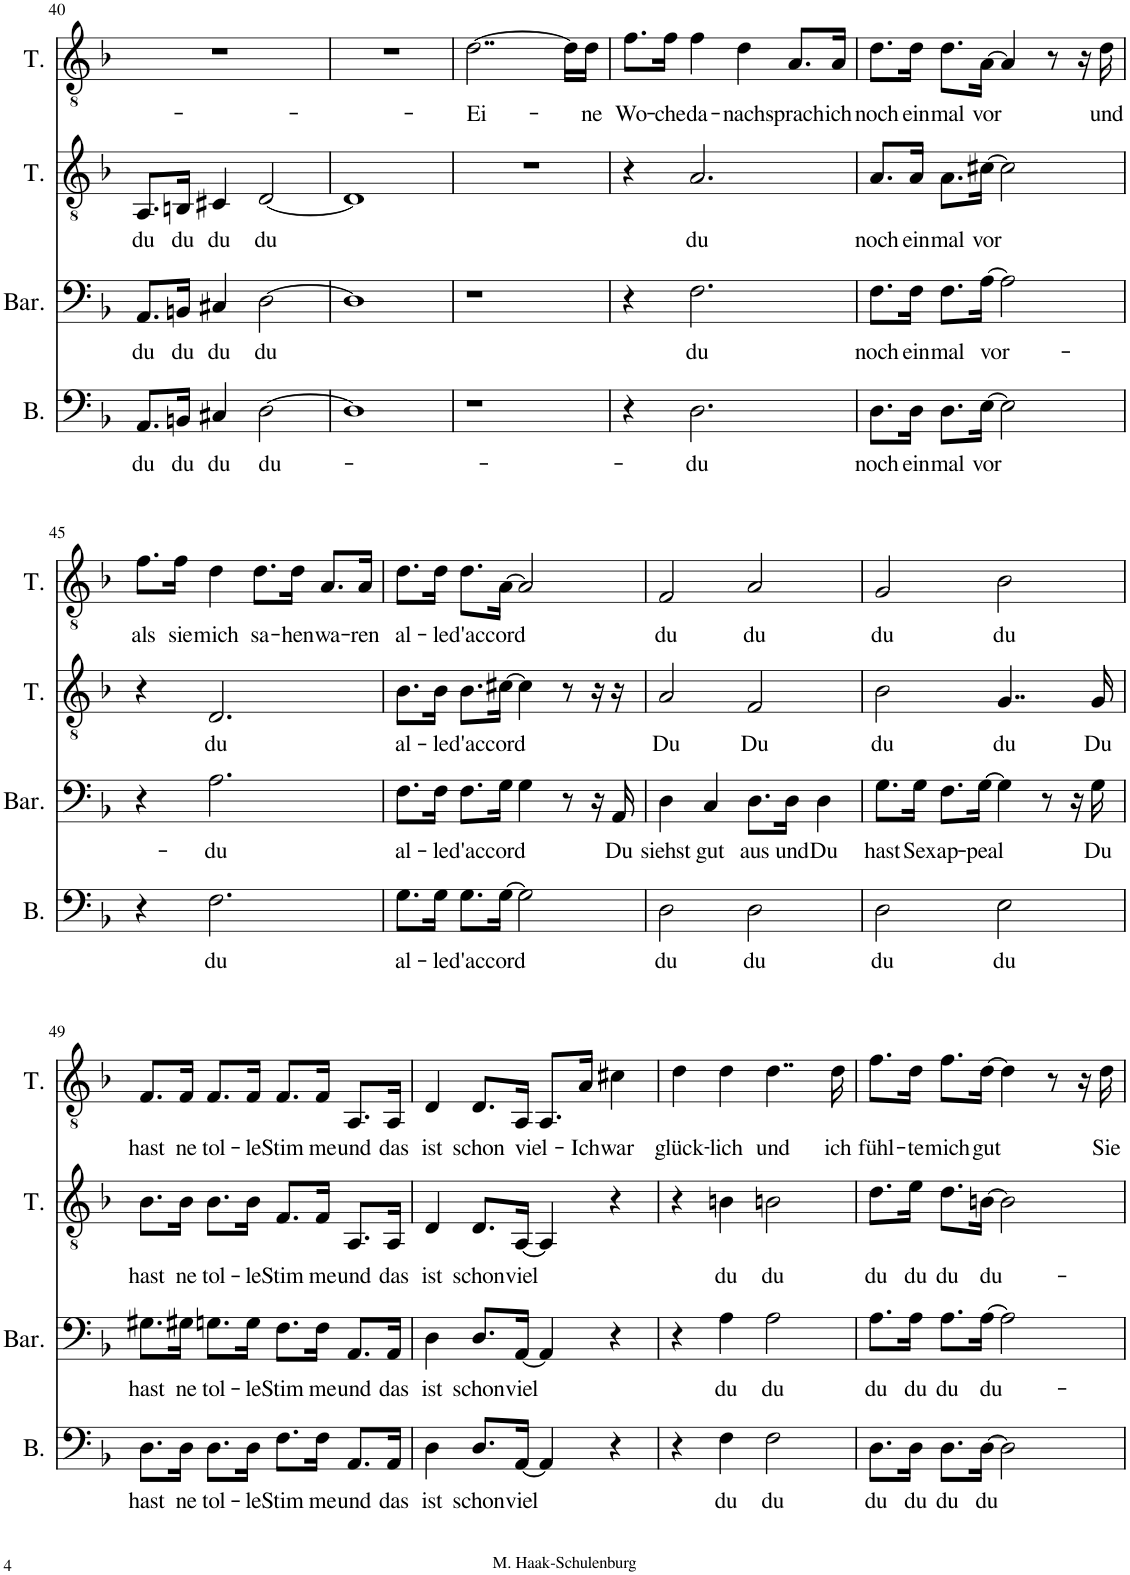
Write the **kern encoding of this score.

**kern	**text	**kern	**text	**kern	**text	**kern	**text
*part4	*part4	*part3	*part3	*part2	*part2	*part1	*part1
*staff4	*staff4	*staff3	*staff3	*staff2	*staff2	*staff1	*staff1
*I"Bass	*	*I"Baritone	*	*I"Tenor	*	*I"Tenor	*
*I'B.	*	*I'Bar.	*	*I'T.	*	*I'T.	*
!!LO:PB:g=z
*clefF4	*	*clefF4	*	*clefGv2	*	*clefGv2	*
*k[b-]	*	*k[b-]	*	*k[b-]	*	*k[b-]	*
*M4/4	*	*M4/4	*	*M4/4	*	*M4/4	*
=40	=40	=40	=40	=40	=40	=40	=40
!	!LO:LY:b	!	!LO:LY:b	!	!LO:LY:b	!	!
8.AA/L	du	8.AA/L	du	8.AA/L	du	1r	.
!	!LO:LY:b	!	!LO:LY:b	!	!LO:LY:b	!	!
16BBn/Jk	du	16BBn/Jk	du	16BBn/Jk	du	.	.
!	!LO:LY:b	!	!LO:LY:b	!	!LO:LY:b	!	!
4C#X/	du	4C#X/	du	4C#X/	du	.	.
!	!LO:LY:b	!	!LO:LY:b	!	!LO:LY:b	!	!
[2D\	du-	[2D\	du	[2D/	du	.	.
=41	=41	=41	=41	=41	=41	=41	=41
1D]	.	1D]	.	1D]	.	1r	.
=42	=42	=42	=42	=42	=42	=42	=42
!	!	!	!	!	!	!	!LO:LY:b
1r	.	1r	.	1r	.	[2..d\	Ei-
.	.	.	.	.	.	16d\LL]	.
!	!	!	!	!	!	!	!LO:LY:b
.	.	.	.	.	.	16d\JJ	-ne
=43	=43	=43	=43	=43	=43	=43	=43
!	!	!	!	!	!	!	!LO:LY:b
4r	.	4r	.	4r	.	8.f\L	Wo-
!	!	!	!	!	!	!	!LO:LY:b
.	.	.	.	.	.	16f\Jk	-che
!	!LO:LY:b	!	!LO:LY:b	!	!LO:LY:b	!	!LO:LY:b
2.D\	du	2.F\	du	2.A/	du	4f\	da-
!	!	!	!	!	!	!	!LO:LY:b
.	.	.	.	.	.	4d\	-nach
!	!	!	!	!	!	!	!LO:LY:b
.	.	.	.	.	.	8.A/L	sprach
!	!	!	!	!	!	!	!LO:LY:b
.	.	.	.	.	.	16A/Jk	ich
=44	=44	=44	=44	=44	=44	=44	=44
!	!LO:LY:b	!	!LO:LY:b	!	!LO:LY:b	!	!LO:LY:b
8.D\L	noch	8.F\L	noch	8.A/L	noch	8.d\L	noch
!	!LO:LY:b	!	!LO:LY:b	!	!LO:LY:b	!	!LO:LY:b
16D\Jk	ein-	16F\Jk	ein-	16A/Jk	ein-	16d\Jk	ein-
!	!LO:LY:b	!	!LO:LY:b	!	!LO:LY:b	!	!LO:LY:b
8.D\L	-mal	8.F\L	-mal	8.A\L	-mal	8.d\L	-mal
!	!LO:LY:b	!	!LO:LY:b	!	!LO:LY:b	!	!LO:LY:b
[16E\Jk	vor	[16A\Jk	vor-	[16c#X\Jk	vor	[16A\Jk	vor
2E\]	.	2A\]	.	2c#\]	.	4A/]	.
.	.	.	.	.	.	8r	.
.	.	.	.	.	.	16r	.
!	!	!	!	!	!	!	!LO:LY:b
.	.	.	.	.	.	16d\	und
!!LO:LB:g=z
=45	=45	=45	=45	=45	=45	=45	=45
!	!	!	!	!	!	!	!LO:LY:b
4r	.	4r	.	4r	.	8.f\L	als
!	!	!	!	!	!	!	!LO:LY:b
.	.	.	.	.	.	16f\Jk	sie
!	!LO:LY:b	!	!LO:LY:b	!	!LO:LY:b	!	!LO:LY:b
2.F\	du	2.A\	-du	2.D/	du	4d\	mich
!	!	!	!	!	!	!	!LO:LY:b
.	.	.	.	.	.	8.d\L	sa-
!	!	!	!	!	!	!	!LO:LY:b
.	.	.	.	.	.	16d\Jk	-hen
!	!	!	!	!	!	!	!LO:LY:b
.	.	.	.	.	.	8.A/L	wa-
!	!	!	!	!	!	!	!LO:LY:b
.	.	.	.	.	.	16A/Jk	-ren
=46	=46	=46	=46	=46	=46	=46	=46
!	!LO:LY:b	!	!LO:LY:b	!	!LO:LY:b	!	!LO:LY:b
8.G\L	al-	8.F\L	al-	8.B-\L	al-	8.d\L	al-
!	!LO:LY:b	!	!LO:LY:b	!	!LO:LY:b	!	!LO:LY:b
16G\Jk	-le	16F\Jk	-le	16B-\Jk	-le	16d\Jk	-le
!	!LO:LY:b	!	!LO:LY:b	!	!LO:LY:b	!	!LO:LY:b
8.G\L	d'ac-	8.F\L	d'ac-	8.B-\L	d'ac-	8.d\L	d'ac-
!	!LO:LY:b	!	!LO:LY:b	!	!LO:LY:b	!	!LO:LY:b
[16G\Jk	-cord	16G\Jk	-cord	[16c#X\Jk	-cord	[16A\Jk	-cord
2G\]	.	4G\	.	4c#\]	.	2A/]	.
.	.	8r	.	8r	.	.	.
.	.	16r	.	16r	.	.	.
!	!	!	!LO:LY:b	!	!	!	!
.	.	16AA/	Du	16r	.	.	.
=47	=47	=47	=47	=47	=47	=47	=47
!	!LO:LY:b	!	!LO:LY:b	!	!LO:LY:b	!	!LO:LY:b
2D\	du	4D\	siehst	2A/	Du	2F/	du
!	!	!	!LO:LY:b	!	!	!	!
.	.	4C/	gut	.	.	.	.
!	!LO:LY:b	!	!LO:LY:b	!	!LO:LY:b	!	!LO:LY:b
2D\	du	8.D\L	aus	2F/	Du	2A/	du
!	!	!	!LO:LY:b	!	!	!	!
.	.	16D\Jk	und	.	.	.	.
!	!	!	!LO:LY:b	!	!	!	!
.	.	4D\	Du	.	.	.	.
=48	=48	=48	=48	=48	=48	=48	=48
!	!LO:LY:b	!	!LO:LY:b	!	!LO:LY:b	!	!LO:LY:b
2D\	du	8.G\L	hast	2B-\	du	2G/	du
!	!	!	!LO:LY:b	!	!	!	!
.	.	16G\Jk	Sex-	.	.	.	.
!	!	!	!LO:LY:b	!	!	!	!
.	.	8.F\L	-ap-	.	.	.	.
!	!	!	!LO:LY:b	!	!	!	!
.	.	[16G\Jk	-peal	.	.	.	.
!	!LO:LY:b	!	!	!	!LO:LY:b	!	!LO:LY:b
2E\	du	4G\]	.	4..G/	du	2B-\	du
.	.	8r	.	.	.	.	.
.	.	16r	.	.	.	.	.
!	!	!	!LO:LY:b	!	!LO:LY:b	!	!
.	.	16G\	Du	16G/	Du	.	.
!!LO:LB:g=z
=49	=49	=49	=49	=49	=49	=49	=49
!	!LO:LY:b	!	!LO:LY:b	!	!LO:LY:b	!	!LO:LY:b
8.D\L	hast	8.G#X\L	hast	8.B-\L	hast	8.F/L	hast
!	!LO:LY:b	!	!LO:LY:b	!	!LO:LY:b	!	!LO:LY:b
16D\Jk	ne	16G#X\Jk	ne	16B-\Jk	ne	16F/Jk	ne
!	!LO:LY:b	!	!LO:LY:b	!	!LO:LY:b	!	!LO:LY:b
8.D\L	tol-	8.Gn\L	tol-	8.B-\L	tol-	8.F/L	tol-
!	!LO:LY:b	!	!LO:LY:b	!	!LO:LY:b	!	!LO:LY:b
16D\Jk	-le	16G\Jk	-le	16B-\Jk	-le	16F/Jk	-le
!	!LO:LY:b	!	!LO:LY:b	!	!LO:LY:b	!	!LO:LY:b
8.F\L	Stim-	8.F\L	Stim-	8.F/L	Stim-	8.F/L	Stim-
!	!LO:LY:b	!	!LO:LY:b	!	!LO:LY:b	!	!LO:LY:b
16F\Jk	-me	16F\Jk	-me	16F/Jk	-me	16F/Jk	-me
!	!LO:LY:b	!	!LO:LY:b	!	!LO:LY:b	!	!LO:LY:b
8.AA/L	und	8.AA/L	und	8.AA/L	und	8.AA/L	und
!	!LO:LY:b	!	!LO:LY:b	!	!LO:LY:b	!	!LO:LY:b
16AA/Jk	das	16AA/Jk	das	16AA/Jk	das	16AA/Jk	das
=50	=50	=50	=50	=50	=50	=50	=50
!	!LO:LY:b	!	!LO:LY:b	!	!LO:LY:b	!	!LO:LY:b
4D\	ist	4D\	ist	4D/	ist	4D/	ist
!	!LO:LY:b	!	!LO:LY:b	!	!LO:LY:b	!	!LO:LY:b
8.D/L	schon	8.D/L	schon	8.D/L	schon	8.D/L	schon
!	!LO:LY:b	!	!LO:LY:b	!	!LO:LY:b	!	!LO:LY:b
[16AA/Jk	viel	[16AA/Jk	viel	[16AA/Jk	viel	16AA/Jk	viel-
4AA/]	.	4AA/]	.	4AA/]	.	8.AA/L	.
!	!	!	!	!	!	!	!LO:LY:b
.	.	.	.	.	.	16A/Jk	-Ich
!	!	!	!	!	!	!	!LO:LY:b
4r	.	4r	.	4r	.	4c#X\	war
=51	=51	=51	=51	=51	=51	=51	=51
!	!	!	!	!	!	!	!LO:LY:b
4r	.	4r	.	4r	.	4d\	glück-
!	!LO:LY:b	!	!LO:LY:b	!	!LO:LY:b	!	!LO:LY:b
4F\	du	4A\	du	4Bn\	du	4d\	-lich
!	!LO:LY:b	!	!LO:LY:b	!	!LO:LY:b	!	!LO:LY:b
2F\	du	2A\	du	2Bn\	du	4..d\	und
!	!	!	!	!	!	!	!LO:LY:b
.	.	.	.	.	.	16d\	ich
=52	=52	=52	=52	=52	=52	=52	=52
!	!LO:LY:b	!	!LO:LY:b	!	!LO:LY:b	!	!LO:LY:b
8.D\L	du	8.A\L	du	8.d\L	du	8.f\L	fühl-
!	!LO:LY:b	!	!LO:LY:b	!	!LO:LY:b	!	!LO:LY:b
16D\Jk	du	16A\Jk	du	16e\Jk	du	16d\Jk	-te
!	!LO:LY:b	!	!LO:LY:b	!	!LO:LY:b	!	!LO:LY:b
8.D\L	du	8.A\L	du	8.d\L	du	8.f\L	mich
!	!LO:LY:b	!	!LO:LY:b	!	!LO:LY:b	!	!LO:LY:b
[16D\Jk	du	[16A\Jk	du-	[16Bn\Jk	du-	[16d\Jk	gut
2D\]	.	2A\]	.	2B\]	.	4d\]	.
.	.	.	.	.	.	8r	.
.	.	.	.	.	.	16r	.
!	!	!	!	!	!	!	!LO:LY:b
.	.	.	.	.	.	16d\	Sie
=	=	=	=	=	=	=	=
*-	*-	*-	*-	*-	*-	*-	*-
